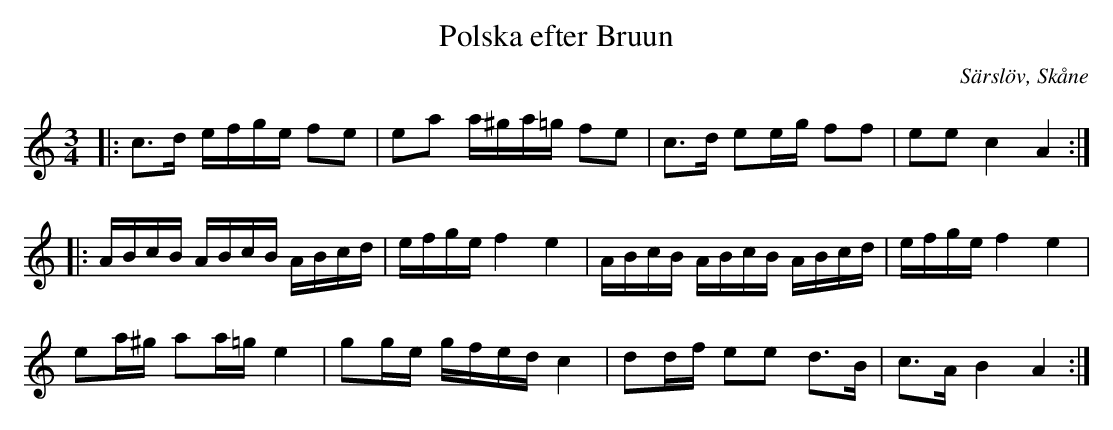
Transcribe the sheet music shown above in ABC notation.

X:1
T:Polska efter Bruun
O:Särslöv, Skåne
M:3/4
L:1/16
K:Am
|: c3d efge f2e2 | e2a2 a^ga=g f2e2 | c3d e2eg f2f2 | e2e2 c4 A4 :|
|: ABcB ABcB ABcd | efge f4 e4 | ABcB ABcB ABcd | efge f4 e4 |
e2a^g a2a=g e4 | g2ge gfed c4 | d2df e2e2 d3B | c3A B4 A4 :|
